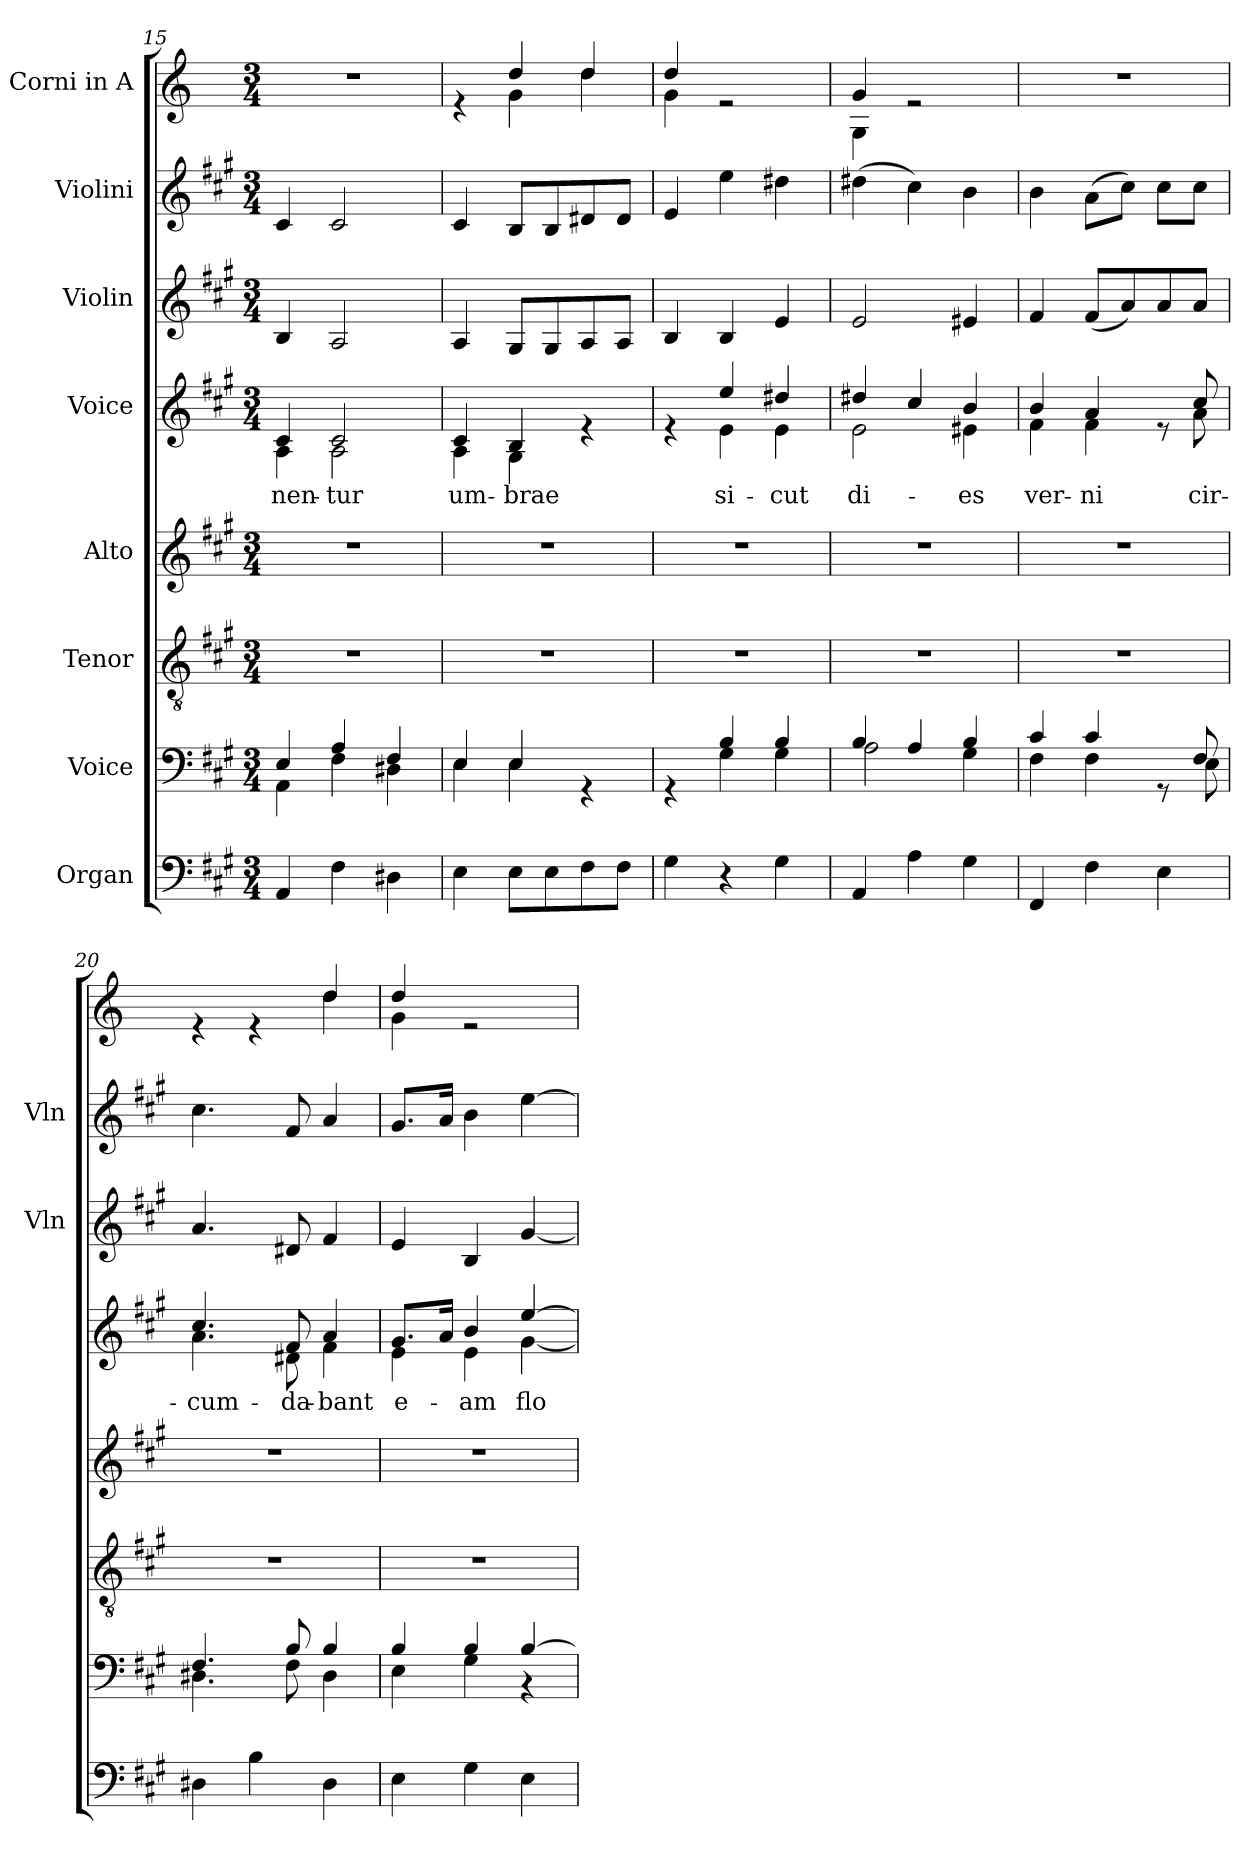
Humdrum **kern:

**kern	**kern	**kern	**kern	**kern	**text	**kern	**kern	**kern
*part8	*part7	*part6	*part5	*part4	*part4	*part3	*part2	*part1
*staff8	*staff7	*staff6	*staff5	*staff4	*staff4	*staff3	*staff2	*staff1
*I"Organ	*I"Voice	*I"Tenor	*I"Alto	*I"Voice	*	*I"Violin	*I"Violini	*I"Corni in A
*	*	*	*	*	*	*I'Vln	*I'Vln	*
*clefF4	*clefF4	*clefGv2	*clefG2	*clefG2	*	*clefG2	*clefG2	*clefG2
*	*	*	*	*	*	*	*	*ITrd2c3
*k[f#c#g#]	*k[f#c#g#]	*k[f#c#g#]	*k[f#c#g#]	*k[f#c#g#]	*	*k[f#c#g#]	*k[f#c#g#]	*k[f#c#g#]
*M3/4	*M3/4	*M3/4	*M3/4	*M3/4	*	*M3/4	*M3/4	*M3/4
=15	=15	=15	=15	=15	=15	=15	=15	=15
*	*^	*	*	*	*	*	*	*
!	!	!	!	!	!	!LO:LY:b	!	!	!
*	*	*	*	*	*^	*	*	*	*
4AA/	4E/	4AA\	2.r	2.r	4c#/	4A\	-nen-	4B/	4c#/	2.r
!	!	!	!	!	!	!	!LO:LY:b	!	!	!
4F#\	4A/	4F#\	.	.	2c#/	2A\	-tur	2A/	2c#/	.
4D#X\	4F#/	4D#X\	.	.	.	.	.	.	.	.
!!LO:PB:g=z
=16	=16	=16	=16	=16	=16	=16	=16	=16	=16	=16
!	!	!	!	!	!	!	!LO:LY:b	!	!	!
*	*	*	*	*	*	*	*	*	*	*^
4E\	4E/	4E\	2.r	2.r	4c#/	4A\	um-	4A/	4c#/	4re	4ryy
!	!	!	!	!	!	!	!LO:LY:b	!	!	!	!
8E\L	4E/	4E\	.	.	4B/	4G#\	-brae	8G#/L	8B/L	4b/	4e\
8E\	.	.	.	.	.	.	.	8G#/	8B/	.	.
8F#\	4rGG	4ryy	.	.	4re	4ryy	.	8A/	8d#X/	4b/	4b\
8F#\J	.	.	.	.	.	.	.	8A/J	8d#/J	.	.
=17	=17	=17	=17	=17	=17	=17	=17	=17	=17	=17	=17
4G#\	4rGG	4ryy	2.r	2.r	4re	4ryy	.	4B/	4e/	4b/	4e\
!	!	!	!	!	!	!	!LO:LY:b	!	!	!	!
4r	4B/	4G#\	.	.	4ee/	4e\	si-	4B/	4ee\	2re	2ryy
!	!	!	!	!	!	!	!LO:LY:b	!	!	!	!
4G#\	4B/	4G#\	.	.	4dd#X/	4e\	-cut	4e/	4dd#X\	.	.
=18	=18	=18	=18	=18	=18	=18	=18	=18	=18	=18	=18
!	!	!	!	!	!	!	!LO:LY:b	!	!	!	!
4AA/	4B/	2A\	2.r	2.r	4dd#X/	2e\	di-	2e/	(4dd#X\	4e/	4E\
4A\	4A/	.	.	.	4cc#/	.	.	.	4cc#\)	2re	2ryy
!	!	!	!	!	!	!	!LO:LY:b	!	!	!	!
4G#\	4B/	4G#\	.	.	4b/	4e#X\	-es	4e#X/	4b\	.	.
*	*	*	*	*	*	*	*	*	*	*v	*v
=19	=19	=19	=19	=19	=19	=19	=19	=19	=19	=19
!	!	!	!	!	!	!	!LO:LY:b	!	!	!
4FF#/	4c#/	4F#\	2.r	2.r	4b/	4f#\	ver-	4f#/	4b\	2.r
!	!	!	!	!	!	!	!LO:LY:b	!	!	!
4F#\	4c#/	4F#\	.	.	4a/	4f#\	-ni	(8f#/L	(8a\L	.
.	.	.	.	.	.	.	.	8a/)	8cc#\J)	.
4E\	8rGG	8ryy	.	.	8re	8ryy	.	8a/	8cc#\L	.
!	!	!	!	!	!	!	!LO:LY:b	!	!	!
.	8F#/	8E\	.	.	8cc#/	8a\	cir-	8a/J	8cc#\J	.
=20	=20	=20	=20	=20	=20	=20	=20	=20	=20	=20
!	!	!	!	!	!	!	!LO:LY:b	!	!	!
*	*	*	*	*	*	*	*	*	*	*^
4D#X\	4.F#/	4.D#X\	2.r	2.r	4.cc#/	4.a\	-cum-	4.a/	4.cc#\	4re	2ryy
4B\	.	.	.	.	.	.	.	.	.	4re	.
!	!	!	!	!	!	!	!LO:LY:b	!	!	!	!
.	8B/	8F#\	.	.	8f#/	8d#X\	-da-	8d#X/	8f#/	.	.
!	!	!	!	!	!	!	!LO:LY:b	!	!	!	!
4D#\	4B/	4D#\	.	.	4a/	4f#\	-bant	4f#/	4a/	4b/	4b\
=21	=21	=21	=21	=21	=21	=21	=21	=21	=21	=21	=21
!	!	!	!	!	!	!	!LO:LY:b	!	!	!	!
4E\	4B/	4E\	2.r	2.r	8.g#/L	4e\	e-	4e/	8.g#/L	4b/	4e\
.	.	.	.	.	16a/Jk	.	.	.	16a/Jk	.	.
!	!	!	!	!	!	!	!LO:LY:b	!	!	!	!
4G#\	4B/	4G#\	.	.	4b/	4e\	-am	4B/	4b\	2re	2ryy
!	!	!	!	!	!	!	!LO:LY:b	!	!	!	!
4E\	[4B/	4r	.	.	[4ee/	[4g#\	flo-	[4g#/	[4ee\	.	.
*	*v	*v	*	*	*v	*v	*	*	*	*v	*v
=	=	=	=	=	=	=	=	=
*-	*-	*-	*-	*-	*-	*-	*-	*-
